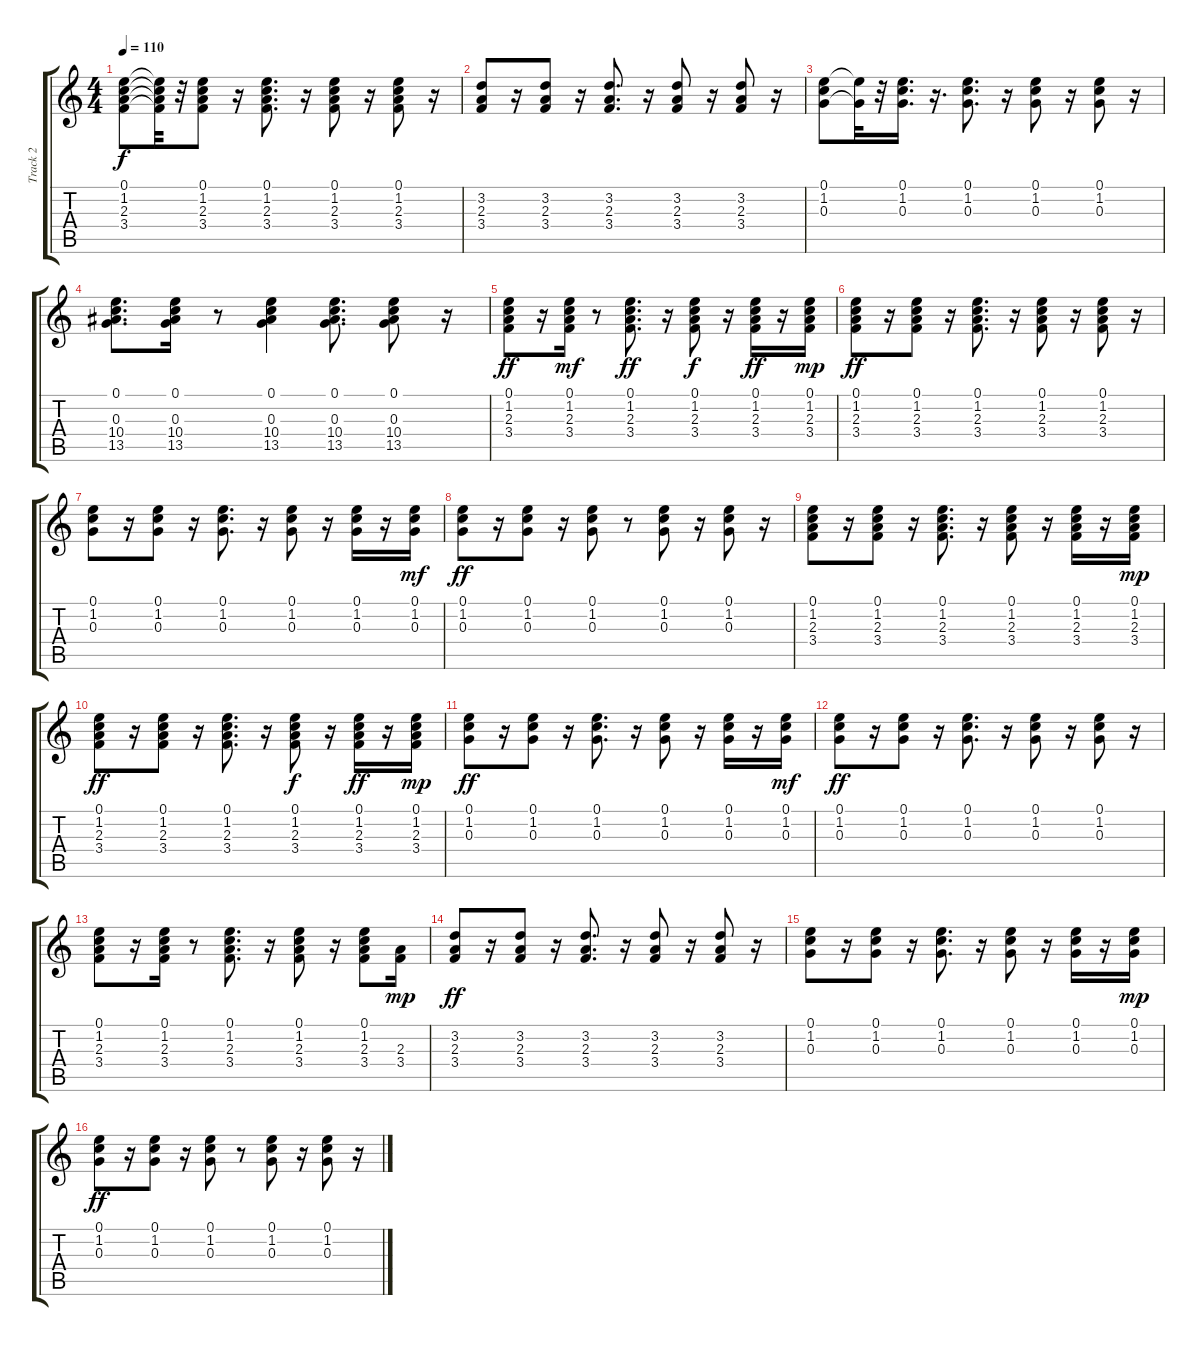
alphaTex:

\track ("Track 2" "Track 2") {instrument acousticguitarsteel}
\staff {score tabs}
\tuning (E4 B3 G3 D3 A2 E2) {hide}
\ts (4 4)
\tempo 110
\clef g2
\ks c
(0.1 1.2 2.3 3.4).8{dy f} (0.1{t} 1.2{t} 2.3{t} 3.4{t}).32 r.32 (0.1 1.2 2.3 3.4).8 r.16 (0.1 1.2 2.3 3.4).8{d} r.16 (0.1 1.2 2.3 3.4).8 r.16 (0.1 1.2 2.3 3.4).8 r.16 |
(3.2 2.3 3.4).8 r.16 (3.2 2.3 3.4).8 r.16 (3.2 2.3 3.4).8{d} r.16 (3.2 2.3 3.4).8 r.16 (3.2 2.3 3.4).8 r.16 |
(0.1 1.2 0.3).8 (0.1{t} 0.3{t}).32 r.32 (0.1 1.2 0.3).16{d} r.16{d} (0.1 1.2 0.3).8{d} r.16 (0.1 1.2 0.3).8 r.16 (0.1 1.2 0.3).8 r.16 |
(0.1 0.3 10.4 13.5).8{d} (0.1 0.3 10.4 13.5).16 r.8 (0.1 0.3 10.4 13.5).4 (0.1 0.3 10.4 13.5).8{d} (0.1 0.3 10.4 13.5).8 r.16 |
(0.1 1.2 2.3 3.4).8{dy ff} r.16 (0.1 1.2 2.3 3.4).16{dy mf} r.8 (0.1 1.2 2.3 3.4).8{d dy ff} r.16 (0.1 1.2 2.3 3.4).8{dy f} r.16 (0.1 1.2 2.3 3.4).16{dy ff} r.16 (0.1 1.2 2.3 3.4).16{dy mp} |
(0.1 1.2 2.3 3.4).8{dy ff} r.16 (0.1 1.2 2.3 3.4).8 r.16 (0.1 1.2 2.3 3.4).8{d} r.16 (0.1 1.2 2.3 3.4).8 r.16 (0.1 1.2 2.3 3.4).8 r.16 |
(0.1 1.2 0.3).8 r.16 (0.1 1.2 0.3).8 r.16 (0.1 1.2 0.3).8{d} r.16 (0.1 1.2 0.3).8 r.16 (0.1 1.2 0.3).16 r.16 (0.1 1.2 0.3).16{dy mf} |
(0.1 1.2 0.3).8{dy ff} r.16 (0.1 1.2 0.3).8 r.16 (0.1 1.2 0.3).8 r.8 (0.1 1.2 0.3).8 r.16 (0.1 1.2 0.3).8 r.16 |
(0.1 1.2 2.3 3.4).8 r.16 (0.1 1.2 2.3 3.4).8 r.16 (0.1 1.2 2.3 3.4).8{d} r.16 (0.1 1.2 2.3 3.4).8 r.16 (0.1 1.2 2.3 3.4).16 r.16 (0.1 1.2 2.3 3.4).16{dy mp} |
(0.1 1.2 2.3 3.4).8{dy ff} r.16 (0.1 1.2 2.3 3.4).8 r.16 (0.1 1.2 2.3 3.4).8{d} r.16 (0.1 1.2 2.3 3.4).8{dy f} r.16 (0.1 1.2 2.3 3.4).16{dy ff} r.16 (0.1 1.2 2.3 3.4).16{dy mp} |
(0.1 1.2 0.3).8{dy ff} r.16 (0.1 1.2 0.3).8 r.16 (0.1 1.2 0.3).8{d} r.16 (0.1 1.2 0.3).8 r.16 (0.1 1.2 0.3).16 r.16 (0.1 1.2 0.3).16{dy mf} |
(0.1 1.2 0.3).8{dy ff} r.16 (0.1 1.2 0.3).8 r.16 (0.1 1.2 0.3).8{d} r.16 (0.1 1.2 0.3).8 r.16 (0.1 1.2 0.3).8 r.16 |
(0.1 1.2 2.3 3.4).8 r.16 (0.1 1.2 2.3 3.4).16 r.8 (0.1 1.2 2.3 3.4).8{d} r.16 (0.1 1.2 2.3 3.4).8 r.16 (0.1 1.2 2.3 3.4).8 (2.3 3.4).16{dy mp} |
(3.2 2.3 3.4).8{dy ff} r.16 (3.2 2.3 3.4).8 r.16 (3.2 2.3 3.4).8{d} r.16 (3.2 2.3 3.4).8 r.16 (3.2 2.3 3.4).8 r.16 |
(0.1 1.2 0.3).8 r.16 (0.1 1.2 0.3).8 r.16 (0.1 1.2 0.3).8{d} r.16 (0.1 1.2 0.3).8 r.16 (0.1 1.2 0.3).16 r.16 (0.1 1.2 0.3).16{dy mp} |
(0.1 1.2 0.3).8{dy ff} r.16 (0.1 1.2 0.3).8 r.16 (0.1 1.2 0.3).8 r.8 (0.1 1.2 0.3).8 r.16 (0.1 1.2 0.3).8 r.16
